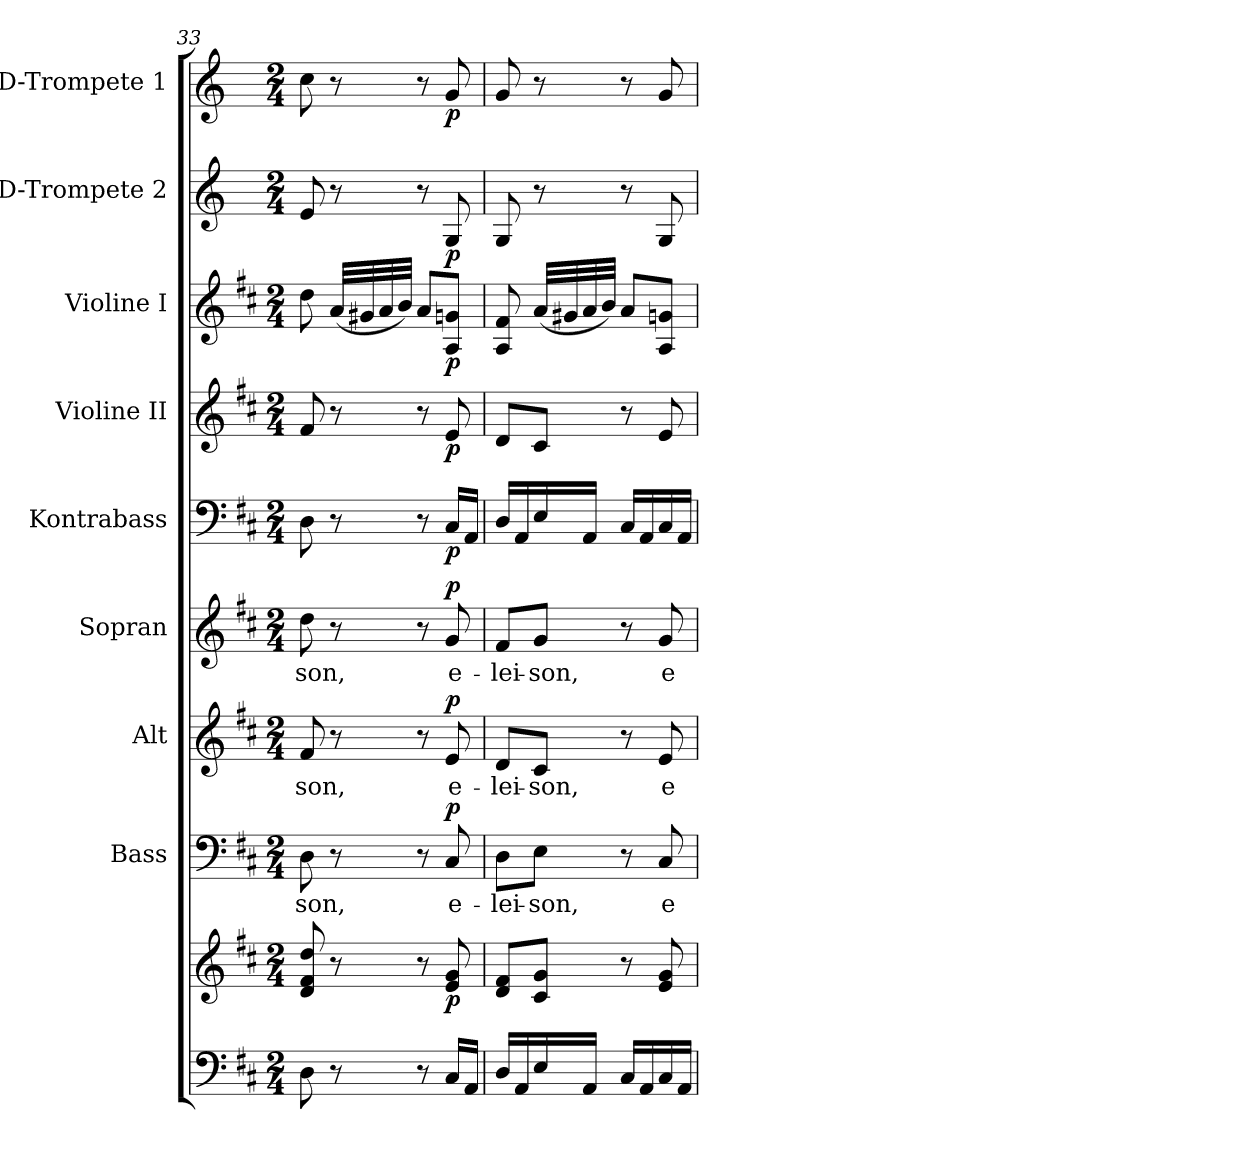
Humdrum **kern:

**kern	**kern	**dynam	**kern	**text	**dynam	**kern	**text	**dynam	**kern	**text	**dynam	**kern	**dynam	**kern	**dynam	**kern	**dynam	**kern	**dynam	**kern	**dynam
*part9	*part9	*part9	*part8	*part8	*part8	*part7	*part7	*part7	*part6	*part6	*part6	*part5	*part5	*part4	*part4	*part3	*part3	*part2	*part2	*part1	*part1
*staff10	*staff9	*staff9/10	*staff8	*staff8	*staff8	*staff7	*staff7	*staff7	*staff6	*staff6	*staff6	*staff5	*staff5	*staff4	*staff4	*staff3	*staff3	*staff2	*staff2	*staff1	*staff1
*	*	*	*I"Bass	*	*	*I"Alt	*	*	*I"Sopran	*	*	*I"Kontrabass	*	*I"Violine II	*	*I"Violine I	*	*I"D-Trompete 2	*	*I"D-Trompete 1	*
*	*	*	*I'B.	*	*	*I'A.	*	*	*I'S.	*	*	*I'Kb.	*	*I'Vl. II	*	*I'Vl. I	*	*I'D Trp. 2	*	*I'D Trp. 1	*
!!LO:PB:g=z
*clefF4	*clefG2	*	*clefF4	*	*	*clefG2	*	*	*clefG2	*	*	*clefF4	*	*clefG2	*	*clefG2	*	*clefG2	*	*clefG2	*
*	*	*	*	*	*	*	*	*	*	*	*	*ITrd7c12	*	*	*	*	*	*ITrd-1c-2	*	*ITrd-1c-2	*
*k[f#c#]	*k[f#c#]	*	*k[f#c#]	*	*	*k[f#c#]	*	*	*k[f#c#]	*	*	*k[f#c#]	*	*k[f#c#]	*	*k[f#c#]	*	*k[f#c#]	*	*k[f#c#]	*
*D:	*D:	*	*D:	*	*	*D:	*	*	*D:	*	*	*D:	*	*D:	*	*D:	*	*D:	*	*D:	*
*M2/4	*M2/4	*	*M2/4	*	*	*M2/4	*	*	*M2/4	*	*	*M2/4	*	*M2/4	*	*M2/4	*	*M2/4	*	*M2/4	*
=33	=33	=33	=33	=33	=33	=33	=33	=33	=33	=33	=33	=33	=33	=33	=33	=33	=33	=33	=33	=33	=33
!	!	!	!	!LO:LY:b	!	!	!LO:LY:b	!	!	!LO:LY:b	!	!	!	!	!	!	!	!	!	!	!
8D\	8d/ 8f#/ 8dd/	.	8D\	-son,	.	8f#/	-son,	.	8dd\	-son,	.	8DD\	.	8f#/	.	8dd\	.	8f#/	.	8dd\	.
8r	8r	.	8r	.	.	8r	.	.	8r	.	.	8r	.	8r	.	(<32a/LLL	.	8r	.	8r	.
.	.	.	.	.	.	.	.	.	.	.	.	.	.	.	.	32g#X/	.	.	.	.	.
.	.	.	.	.	.	.	.	.	.	.	.	.	.	.	.	32a/	.	.	.	.	.
.	.	.	.	.	.	.	.	.	.	.	.	.	.	.	.	32b/JJJ)	.	.	.	.	.
8r	8r	.	8r	.	.	8r	.	.	8r	.	.	8r	.	8r	.	8a/L	.	8r	.	8r	.
!	!	!LO:DY:b	!	!LO:LY:b	!LO:DY:a	!	!LO:LY:b	!LO:DY:a	!	!LO:LY:b	!LO:DY:a	!	!LO:DY:b	!	!LO:DY:b	!	!LO:DY:b	!	!LO:DY:b	!	!LO:DY:b
16C#/LL	8e/ 8g/	p	8C#/	e-	p	8e/	e-	p	8g/	e-	p	16CC#/LL	p	8e/	p	8A/ 8gn/J	p	8A/	p	8a/	p
16AA/JJ	.	.	.	.	.	.	.	.	.	.	.	16AAA/JJ	.	.	.	.	.	.	.	.	.
=34	=34	=34	=34	=34	=34	=34	=34	=34	=34	=34	=34	=34	=34	=34	=34	=34	=34	=34	=34	=34	=34
!	!	!	!	!LO:LY:b	!	!	!LO:LY:b	!	!	!LO:LY:b	!	!	!	!	!	!	!	!	!	!	!
16D/LL	8d/ 8f#/L	.	8D\L	-lei-	.	8d/L	-lei-	.	8f#/L	-lei-	.	16DD/LL	.	8d/L	.	8A/ 8f#/	.	8A/	.	8a/	.
16AA/	.	.	.	.	.	.	.	.	.	.	.	16AAA/	.	.	.	.	.	.	.	.	.
!	!	!	!	!LO:LY:b	!	!	!LO:LY:b	!	!	!LO:LY:b	!	!	!	!	!	!	!	!	!	!	!
16E/	8c#/ 8g/J	.	8E\J	-son,	.	8c#/J	-son,	.	8g/J	-son,	.	16EE/	.	8c#/J	.	(<32a/LLL	.	8r	.	8r	.
.	.	.	.	.	.	.	.	.	.	.	.	.	.	.	.	32g#X/	.	.	.	.	.
16AA/JJ	.	.	.	.	.	.	.	.	.	.	.	16AAA/JJ	.	.	.	32a/	.	.	.	.	.
.	.	.	.	.	.	.	.	.	.	.	.	.	.	.	.	32b/JJJ)	.	.	.	.	.
16C#/LL	8r	.	8r	.	.	8r	.	.	8r	.	.	16CC#/LL	.	8r	.	8a/L	.	8r	.	8r	.
16AA/	.	.	.	.	.	.	.	.	.	.	.	16AAA/	.	.	.	.	.	.	.	.	.
!	!	!	!	!LO:LY:b	!	!	!LO:LY:b	!	!	!LO:LY:b	!	!	!	!	!	!	!	!	!	!	!
16C#/	8e/ 8g/	.	8C#/	e-	.	8e/	e-	.	8g/	e-	.	16CC#/	.	8e/	.	8A/ 8gn/J	.	8A/	.	8a/	.
16AA/JJ	.	.	.	.	.	.	.	.	.	.	.	16AAA/JJ	.	.	.	.	.	.	.	.	.
=	=	=	=	=	=	=	=	=	=	=	=	=	=	=	=	=	=	=	=	=	=
*-	*-	*-	*-	*-	*-	*-	*-	*-	*-	*-	*-	*-	*-	*-	*-	*-	*-	*-	*-	*-	*-
